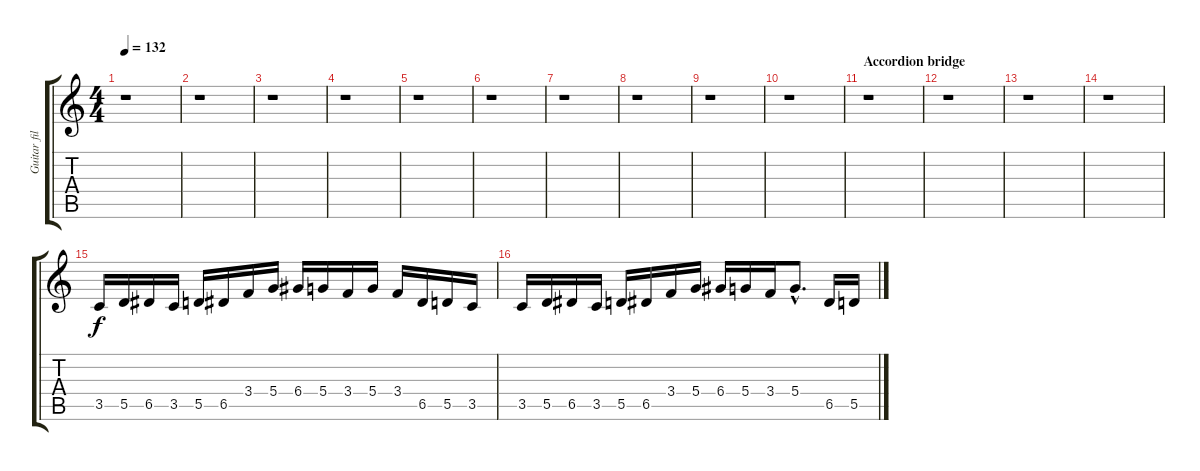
\track ("Guitar fills" "Guitar fil") {instrument distortionguitar}
\staff {score tabs}
\tuning (E4 B3 G3 D3 A2 D2) {hide}
\ts (4 4)
\tempo 132
\clef g2
\ks c
r.1{dy f} |
r.1 |
r.1 |
r.1 |
r.1 |
r.1 |
r.1 |
r.1 |
r.1 |
r.1 |
\section ("" "Accordion bridge")
r.1 |
r.1 |
r.1 |
r.1 |
3.5.16 5.5.16 6.5.16 3.5.16 5.5.16 6.5.16 3.4.16 5.4.16 6.4.16 5.4.16 3.4.16 5.4.16 3.4.16 6.5.16 5.5.16 3.5.16 |
3.5.16 5.5.16 6.5.16 3.5.16 5.5.16 6.5.16 3.4.16 5.4.16 6.4.16 5.4.16 3.4.16 5.4{hac}.8{d} 6.5.16 5.5.16
